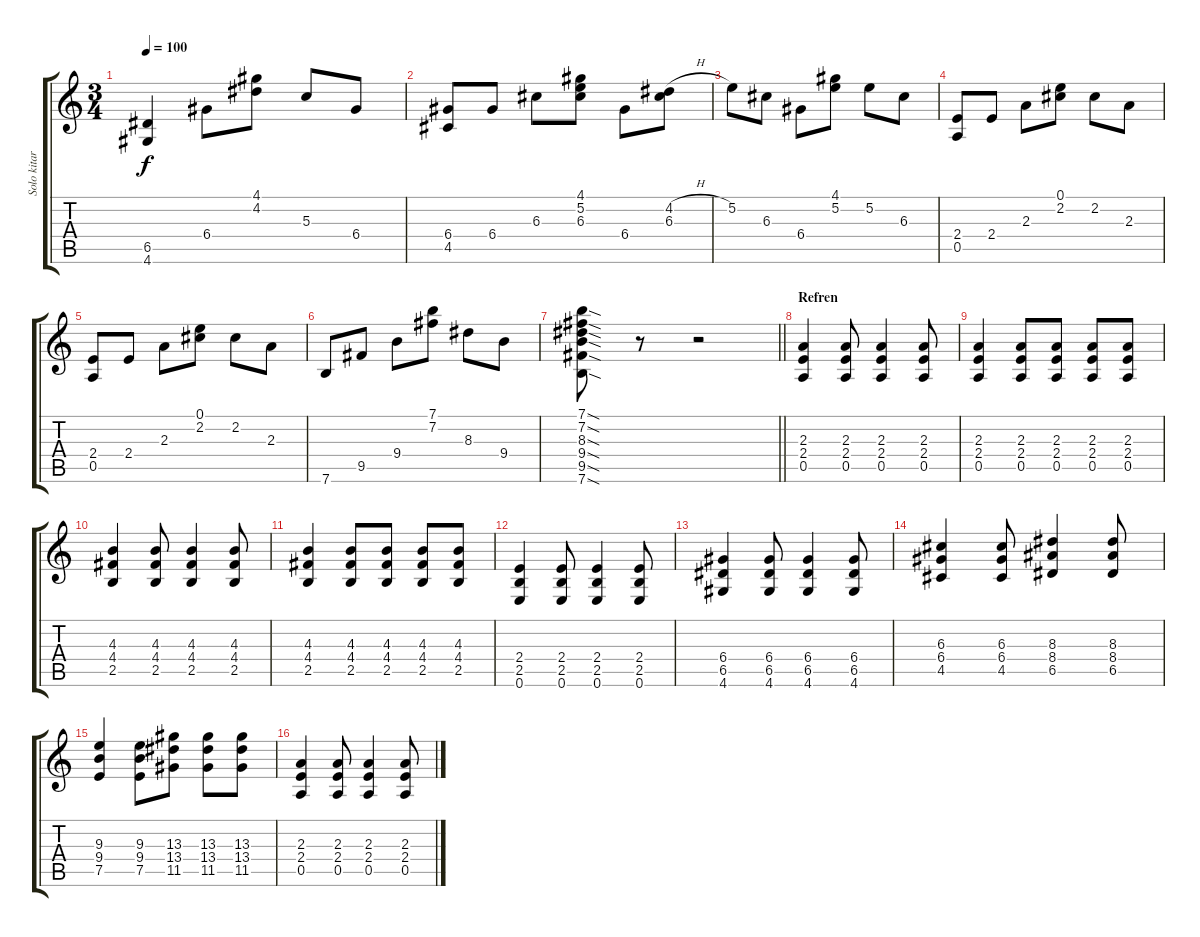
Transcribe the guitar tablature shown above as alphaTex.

\track ("Solo kitara" "Solo kitar") {instrument electricguitarclean}
\staff {score tabs}
\tuning (E4 B3 G3 D3 A2 E2) {hide}
\ts (3 4)
\tempo 100
\clef g2
\ks c
(6.5 4.6).4{dy f} 6.4.8 (4.1 4.2).8 5.3.8 6.4.8 |
(6.4 4.5).8 6.4.8 6.3.8 (4.1 5.2 6.3).8 6.4.8 (4.2{h} 6.3).8 |
5.2.8 6.3.8 6.4.8 (4.1 5.2).8 5.2.8 6.3.8 |
(2.4 0.5).8 2.4.8 2.3.8 (0.1 2.2).8 2.2.8 2.3.8 |
(2.4 0.5).8 2.4.8 2.3.8 (0.1 2.2).8 2.2.8 2.3.8 |
7.6.8 9.5.8 9.4.8 (7.1 7.2).8 8.3.8 9.4.8 |
\barLineRight lightlight
(7.1{sod} 7.2{sod} 8.3{sod} 9.4{sod} 9.5{sod} 7.6{sod}).8 r.8 r.2 |
\section ("" "Refren")
(2.3 2.4 0.5).4{instrument distortionguitar} (2.3 2.4 0.5).8 (2.3 2.4 0.5).4 (2.3 2.4 0.5).8 |
(2.3 2.4 0.5).4 (2.3 2.4 0.5).8 (2.3 2.4 0.5).8 (2.3 2.4 0.5).8 (2.3 2.4 0.5).8 |
(4.3 4.4 2.5).4 (4.3 4.4 2.5).8 (4.3 4.4 2.5).4 (4.3 4.4 2.5).8 |
(4.3 4.4 2.5).4 (4.3 4.4 2.5).8 (4.3 4.4 2.5).8 (4.3 4.4 2.5).8 (4.3 4.4 2.5).8 |
(2.4 2.5 0.6).4 (2.4 2.5 0.6).8 (2.4 2.5 0.6).4 (2.4 2.5 0.6).8 |
(6.4 6.5 4.6).4 (6.4 6.5 4.6).8 (6.4 6.5 4.6).4 (6.4 6.5 4.6).8 |
(6.3 6.4 4.5).4 (6.3 6.4 4.5).8 (8.3 8.4 6.5).4 (8.3 8.4 6.5).8 |
(9.3 9.4 7.5).4 (9.3 9.4 7.5).8 (13.3 13.4 11.5).8 (13.3 13.4 11.5).8 (13.3 13.4 11.5).8 |
(2.3 2.4 0.5).4 (2.3 2.4 0.5).8 (2.3 2.4 0.5).4 (2.3 2.4 0.5).8
